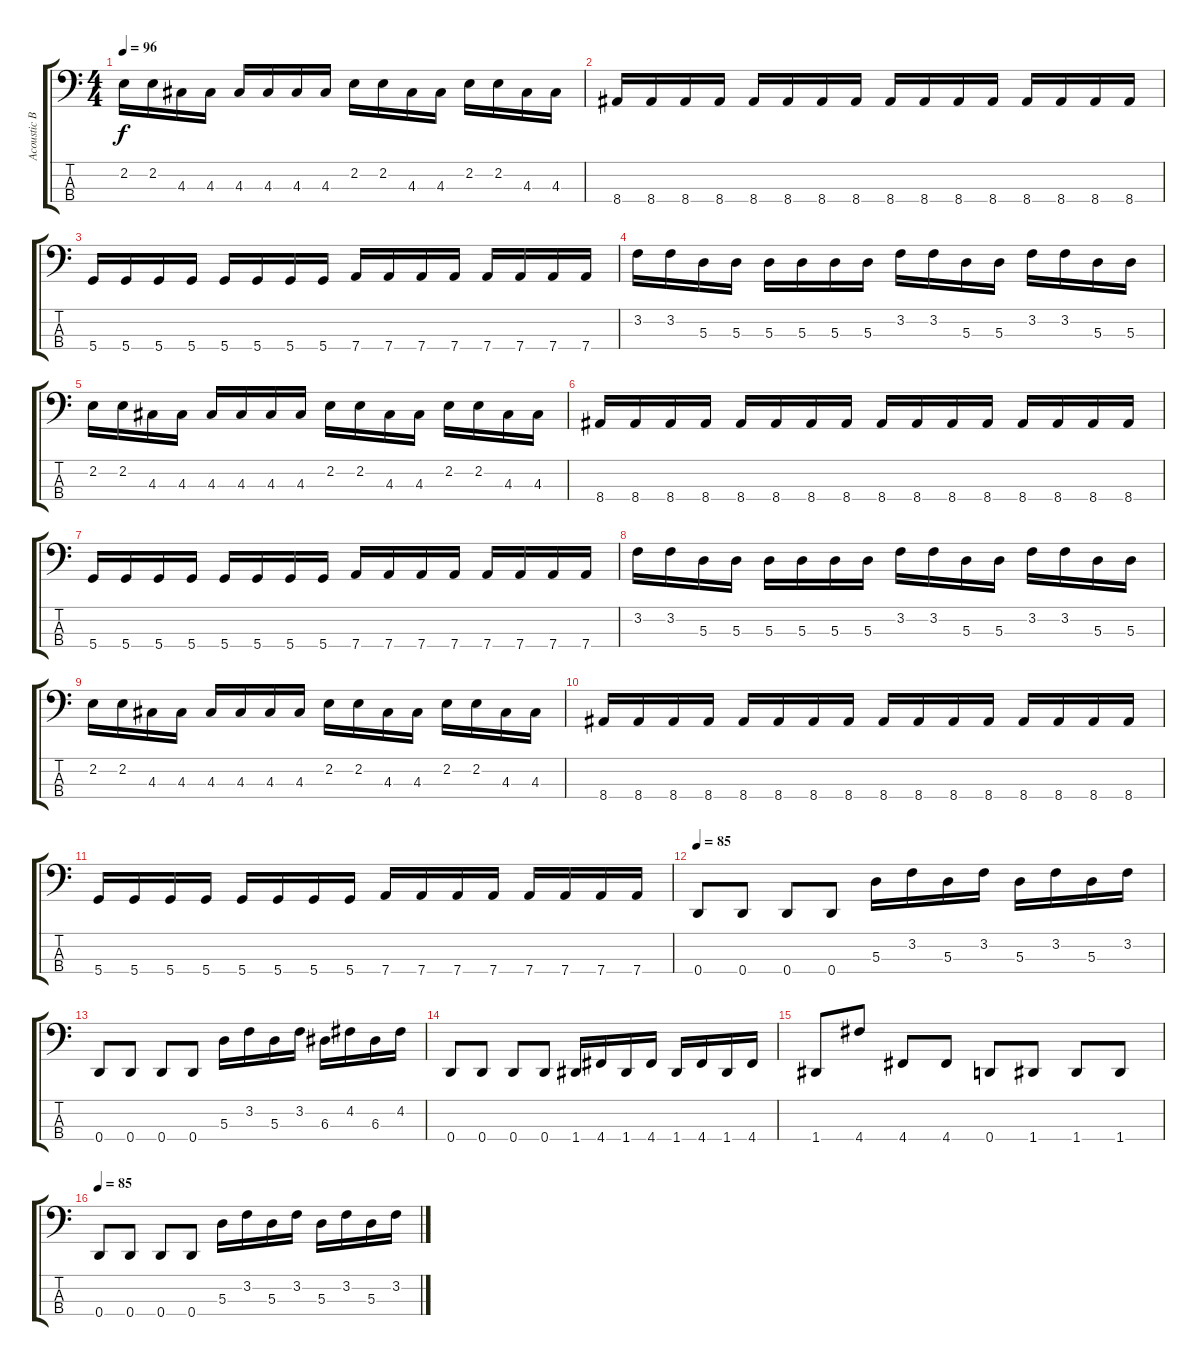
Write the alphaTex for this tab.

\track ("Acoustic Bass [Optional]" "Acoustic B") {instrument acousticbass}
\staff {score tabs}
\tuning (G2 D2 A1 D1) {hide}
\ts (4 4)
\tempo 96
\clef f4
\ks c
2.2.16{dy f} 2.2.16 4.3.16 4.3.16 4.3.16 4.3.16 4.3.16 4.3.16 2.2.16 2.2.16 4.3.16 4.3.16 2.2.16 2.2.16 4.3.16 4.3.16 |
8.4.16 8.4.16 8.4.16 8.4.16 8.4.16 8.4.16 8.4.16 8.4.16 8.4.16 8.4.16 8.4.16 8.4.16 8.4.16 8.4.16 8.4.16 8.4.16 |
5.4.16 5.4.16 5.4.16 5.4.16 5.4.16 5.4.16 5.4.16 5.4.16 7.4.16 7.4.16 7.4.16 7.4.16 7.4.16 7.4.16 7.4.16 7.4.16 |
3.2.16 3.2.16 5.3.16 5.3.16 5.3.16 5.3.16 5.3.16 5.3.16 3.2.16 3.2.16 5.3.16 5.3.16 3.2.16 3.2.16 5.3.16 5.3.16 |
2.2.16 2.2.16 4.3.16 4.3.16 4.3.16 4.3.16 4.3.16 4.3.16 2.2.16 2.2.16 4.3.16 4.3.16 2.2.16 2.2.16 4.3.16 4.3.16 |
8.4.16 8.4.16 8.4.16 8.4.16 8.4.16 8.4.16 8.4.16 8.4.16 8.4.16 8.4.16 8.4.16 8.4.16 8.4.16 8.4.16 8.4.16 8.4.16 |
5.4.16 5.4.16 5.4.16 5.4.16 5.4.16 5.4.16 5.4.16 5.4.16 7.4.16 7.4.16 7.4.16 7.4.16 7.4.16 7.4.16 7.4.16 7.4.16 |
3.2.16 3.2.16 5.3.16 5.3.16 5.3.16 5.3.16 5.3.16 5.3.16 3.2.16 3.2.16 5.3.16 5.3.16 3.2.16 3.2.16 5.3.16 5.3.16 |
2.2.16 2.2.16 4.3.16 4.3.16 4.3.16 4.3.16 4.3.16 4.3.16 2.2.16 2.2.16 4.3.16 4.3.16 2.2.16 2.2.16 4.3.16 4.3.16 |
8.4.16 8.4.16 8.4.16 8.4.16 8.4.16 8.4.16 8.4.16 8.4.16 8.4.16 8.4.16 8.4.16 8.4.16 8.4.16 8.4.16 8.4.16 8.4.16 |
5.4.16 5.4.16 5.4.16 5.4.16 5.4.16 5.4.16 5.4.16 5.4.16 7.4.16 7.4.16 7.4.16 7.4.16 7.4.16 7.4.16 7.4.16 7.4.16 |
\tempo 85
0.4.8 0.4.8 0.4.8 0.4.8 5.3.16 3.2.16 5.3.16 3.2.16 5.3.16 3.2.16 5.3.16 3.2.16 |
0.4.8 0.4.8 0.4.8 0.4.8 5.3.16 3.2.16 5.3.16 3.2.16 6.3.16 4.2.16 6.3.16 4.2.16 |
0.4.8 0.4.8 0.4.8 0.4.8 1.4.16 4.4.16 1.4.16 4.4.16 1.4.16 4.4.16 1.4.16 4.4.16 |
1.4.8 4.4.8{ot 8vb} 4.4.8 4.4.8 0.4.8 1.4.8 1.4.8 1.4.8 |
\tempo 85
0.4.8 0.4.8 0.4.8 0.4.8 5.3.16 3.2.16 5.3.16 3.2.16 5.3.16 3.2.16 5.3.16 3.2.16
